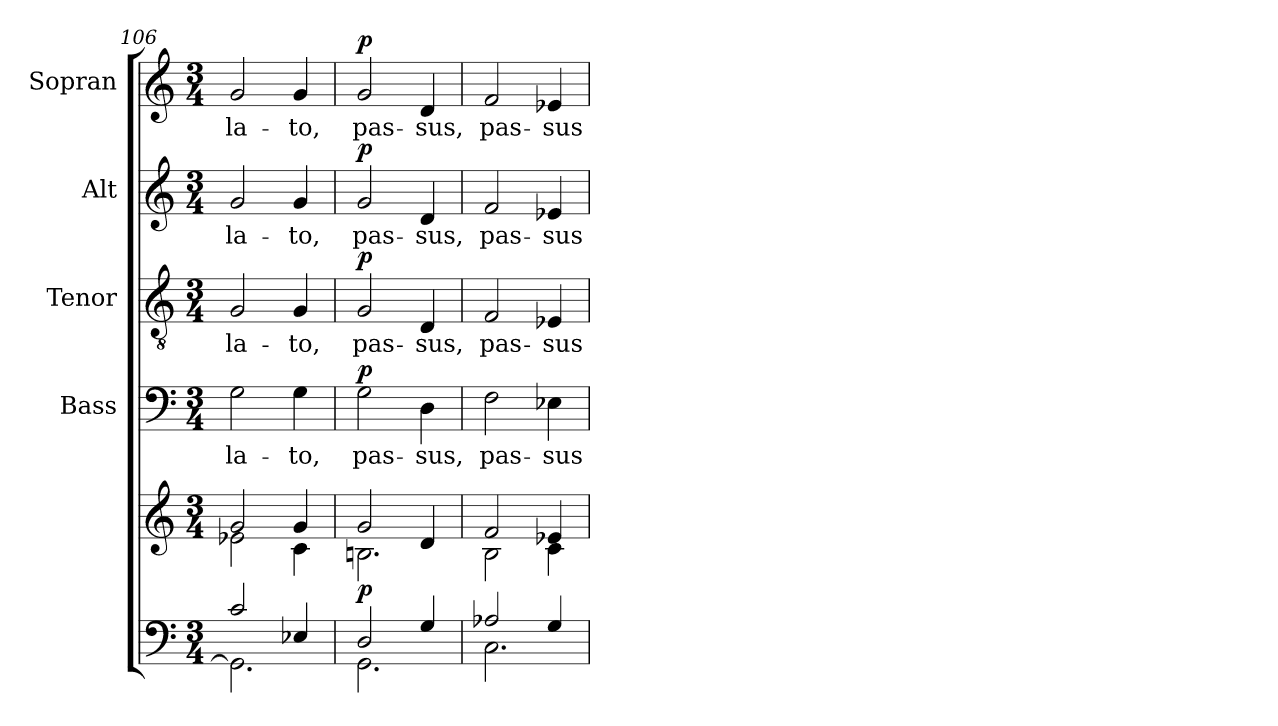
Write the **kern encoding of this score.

**kern	**kern	**dynam	**kern	**text	**dynam	**kern	**text	**dynam	**kern	**text	**dynam	**kern	**text	**dynam
*part5	*part5	*part5	*part4	*part4	*part4	*part3	*part3	*part3	*part2	*part2	*part2	*part1	*part1	*part1
*staff6	*staff5	*staff5/6	*staff4	*staff4	*staff4	*staff3	*staff3	*staff3	*staff2	*staff2	*staff2	*staff1	*staff1	*staff1
*	*	*	*I"Bass	*	*	*I"Tenor	*	*	*I"Alt	*	*	*I"Sopran	*	*
*	*	*	*I'B.	*	*	*I'T.	*	*	*I'A.	*	*	*I'S.	*	*
*clefF4	*clefG2	*	*clefF4	*	*	*clefGv2	*	*	*clefG2	*	*	*clefG2	*	*
*k[]	*k[]	*	*k[]	*	*	*k[]	*	*	*k[]	*	*	*k[]	*	*
*C:	*C:	*	*C:	*	*	*C:	*	*	*C:	*	*	*C:	*	*
*M3/4	*M3/4	*	*M3/4	*	*	*M3/4	*	*	*M3/4	*	*	*M3/4	*	*
=106	=106	=106	=106	=106	=106	=106	=106	=106	=106	=106	=106	=106	=106	=106
*^	*^	*	*	*	*	*	*	*	*	*	*	*	*	*
!	!	!	!	!	!	!LO:LY:b	!	!	!LO:LY:b	!	!	!LO:LY:b	!	!	!LO:LY:b	!
2c/	2.GG\]	2g/	2e-X\	.	2G\	-la-	.	2G/	-la-	.	2g/	-la-	.	2g/	-la-	.
!	!	!	!	!	!	!LO:LY:b	!	!	!LO:LY:b	!	!	!LO:LY:b	!	!	!LO:LY:b	!
4E-X/	.	4g/	4c\	.	4G\	-to,	.	4G/	-to,	.	4g/	-to,	.	4g/	-to,	.
=107	=107	=107	=107	=107	=107	=107	=107	=107	=107	=107	=107	=107	=107	=107	=107	=107
!	!	!	!	!LO:DY:b	!	!LO:LY:b	!LO:DY:a	!	!LO:LY:b	!LO:DY:a	!	!LO:LY:b	!LO:DY:a	!	!LO:LY:b	!LO:DY:a
2D/	2.GG\	2g/	2.Bn\	p	2G\	pas-	p	2G/	pas-	p	2g/	pas-	p	2g/	pas-	p
!	!	!	!	!	!	!LO:LY:b	!	!	!LO:LY:b	!	!	!LO:LY:b	!	!	!LO:LY:b	!
4G/	.	4d/	.	.	4D\	-sus,	.	4D/	-sus,	.	4d/	-sus,	.	4d/	-sus,	.
=108	=108	=108	=108	=108	=108	=108	=108	=108	=108	=108	=108	=108	=108	=108	=108	=108
!	!	!	!	!	!	!LO:LY:b	!	!	!LO:LY:b	!	!	!LO:LY:b	!	!	!LO:LY:b	!
2A-X/	2.C\	2f/	2B\	.	2F\	pas-	.	2F/	pas-	.	2f/	pas-	.	2f/	pas-	.
!	!	!	!	!	!	!LO:LY:b	!	!	!LO:LY:b	!	!	!LO:LY:b	!	!	!LO:LY:b	!
4G/	.	4e-X/	4c\	.	4E-X\	-sus	.	4E-X/	-sus	.	4e-X/	-sus	.	4e-X/	-sus	.
*v	*v	*	*	*	*	*	*	*	*	*	*	*	*	*	*	*
*	*v	*v	*	*	*	*	*	*	*	*	*	*	*	*	*
=	=	=	=	=	=	=	=	=	=	=	=	=	=	=
*-	*-	*-	*-	*-	*-	*-	*-	*-	*-	*-	*-	*-	*-	*-
